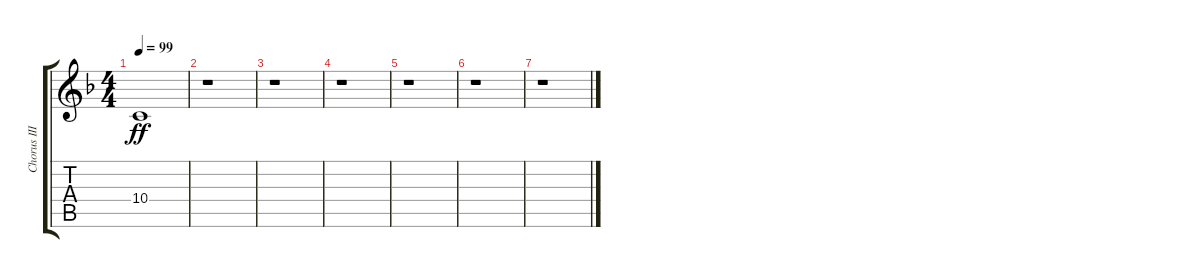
\track ("Chorus III" "Chorus III") {instrument voiceoohs}
\staff {score tabs}
\tuning (E4 B3 G3 D3 A2 E2) {hide}
\ts (4 4)
\tempo 99
\clef g2
\ks f
10.4.1{dy ff} |
r.1 |
r.1 |
r.1 |
r.1 |
r.1 |
r.1
